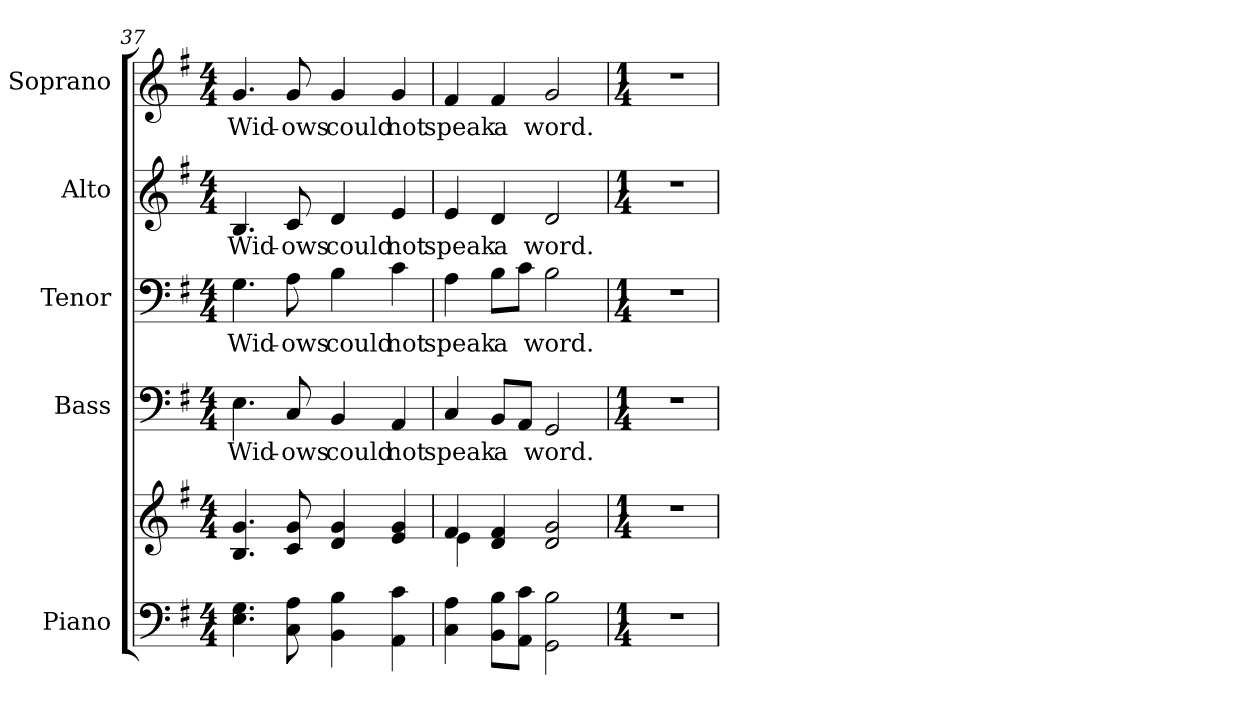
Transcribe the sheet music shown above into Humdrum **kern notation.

**kern	**kern	**kern	**text	**kern	**text	**kern	**text	**kern	**text
*part5	*part5	*part4	*part4	*part3	*part3	*part2	*part2	*part1	*part1
*staff6	*staff5	*staff4	*staff4	*staff3	*staff3	*staff2	*staff2	*staff1	*staff1
*I"Piano	*	*I"Bass	*	*I"Tenor	*	*I"Alto	*	*I"Soprano	*
*I'Pno.	*	*I'B.	*	*I'T.	*	*I'A.	*	*I'S.	*
!!LO:PB:g=z
*clefF4	*clefG2	*clefF4	*	*clefF4	*	*clefG2	*	*clefG2	*
*k[f#]	*k[f#]	*k[f#]	*	*k[f#]	*	*k[f#]	*	*k[f#]	*
*G:	*G:	*G:	*	*G:	*	*G:	*	*G:	*
*M4/4	*M4/4	*M4/4	*	*M4/4	*	*M4/4	*	*M4/4	*
=37	=37	=37	=37	=37	=37	=37	=37	=37	=37
!	!	!	!LO:LY:b:color=#000000	!	!	!	!	!	!
!	!	!	!	!	!LO:LY:b:color=#000000	!	!	!	!
!	!	!	!	!	!	!	!LO:LY:b:color=#000000	!	!
!	!	!	!	!	!	!	!	!	!LO:LY:b:color=#000000
4.Ei\ 4.Gi	4.Bi/ 4.gi	4.Ei\	Wid-	4.Gi\	Wid-	4.Bi/	Wid-	4.gi/	Wid-
!	!	!	!LO:LY:b:color=#000000	!	!	!	!	!	!
!	!	!	!	!	!LO:LY:b:color=#000000	!	!	!	!
!	!	!	!	!	!	!	!LO:LY:b:color=#000000	!	!
!	!	!	!	!	!	!	!	!	!LO:LY:b:color=#000000
8Ci\ 8Ai	8ci/ 8gi	8Ci/	-ows	8Ai\	-ows	8ci/	-ows	8gi/	-ows
!	!	!	!LO:LY:b:color=#000000	!	!	!	!	!	!
!	!	!	!	!	!LO:LY:b:color=#000000	!	!	!	!
!	!	!	!	!	!	!	!LO:LY:b:color=#000000	!	!
!	!	!	!	!	!	!	!	!	!LO:LY:b:color=#000000
4BBi\ 4Bi	4di/ 4gi	4BBi/	could	4Bi\	could	4di/	could	4gi/	could
!	!	!	!LO:LY:b:color=#000000	!	!	!	!	!	!
!	!	!	!	!	!LO:LY:b:color=#000000	!	!	!	!
!	!	!	!	!	!	!	!LO:LY:b:color=#000000	!	!
!	!	!	!	!	!	!	!	!	!LO:LY:b:color=#000000
4AAi\ 4ci	4ei/ 4gi	4AAi/	not	4ci\	not	4ei/	not	4gi/	not
=38	=38	=38	=38	=38	=38	=38	=38	=38	=38
*	*^	*	*	*	*	*	*	*	*
!	!	!	!	!LO:LY:b:color=#000000	!	!	!	!	!	!
!	!	!	!	!	!	!LO:LY:b:color=#000000	!	!	!	!
!	!	!	!	!	!	!	!	!LO:LY:b:color=#000000	!	!
!	!	!	!	!	!	!	!	!	!	!LO:LY:b:color=#000000
4Ci\ 4Ai	4f#i/	4ei\	4Ci/	speak	4Ai\	speak	4ei/	speak	4f#i/	speak
!	!	!	!	!LO:LY:b:color=#000000	!	!	!	!	!	!
!	!	!	!	!	!	!LO:LY:b:color=#000000	!	!	!	!
!	!	!	!	!	!	!	!	!LO:LY:b:color=#000000	!	!
!	!	!	!	!	!	!	!	!	!	!LO:LY:b:color=#000000
8BBi\ 8BiL	4di/ 4f#i	4ryy	8BBi/L	a	8Bi\L	a	4di/	a	4f#i/	a
8AAi\ 8ciJ	.	.	8AAi/J	.	8ci\J	.	.	.	.	.
!	!	!	!	!LO:LY:b:color=#000000	!	!	!	!	!	!
!	!	!	!	!	!	!LO:LY:b:color=#000000	!	!	!	!
!	!	!	!	!	!	!	!	!LO:LY:b:color=#000000	!	!
!	!	!	!	!	!	!	!	!	!	!LO:LY:b:color=#000000
2GGi\ 2Bi	2di/ 2gi	2ryy	2GGi/	word.	2Bi\	word.	2di/	word.	2gi/	word.
*	*v	*v	*	*	*	*	*	*	*	*
=39	=39	=39	=39	=39	=39	=39	=39	=39	=39
*M1/4	*M1/4	*M1/4	*	*M1/4	*	*M1/4	*	*M1/4	*
*	*^	*	*	*	*	*	*	*	*
!LO:N:vis=1	!LO:N:vis=1	!	!LO:N:vis=1	!	!LO:N:vis=1	!	!LO:N:vis=1	!	!	!
*	*v	*v	*	*	*	*	*	*	*	*
4r	4r	4r	.	4r	.	4r	.	4r	.
=	=	=	=	=	=	=	=	=	=
*-	*-	*-	*-	*-	*-	*-	*-	*-	*-
